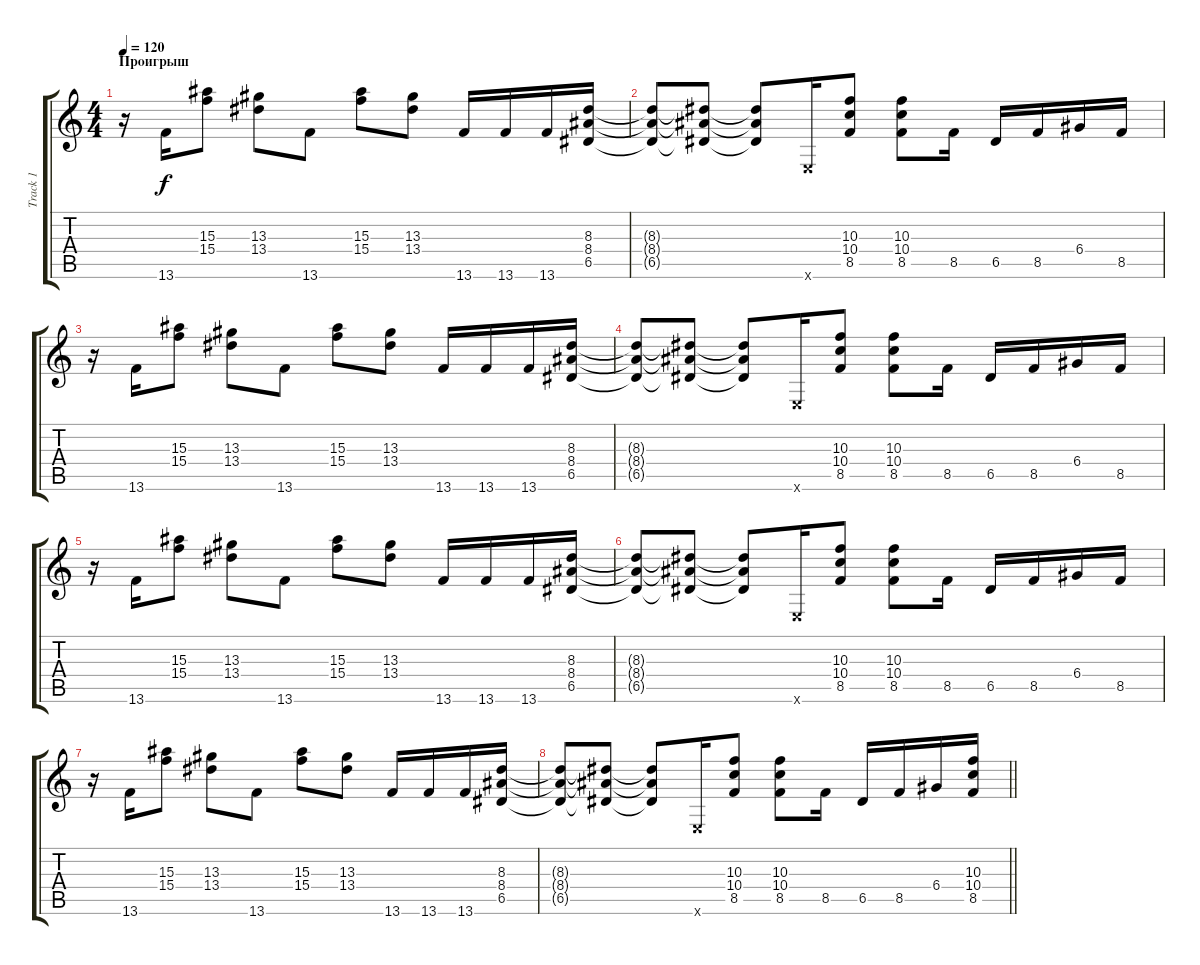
\track ("Track 1" "Track 1") {instrument overdrivenguitar}
\staff {score tabs}
\tuning (E4 B3 G3 D3 A2 E2) {hide}
\ts (4 4)
\section ("" "Проигрыш")
\tempo 120
\clef g2
\ks c
r.16{dy f} 13.6.16 (15.3 15.4).8 (13.3 13.4).8 13.6.8 (15.3 15.4).8 (13.3 13.4).8 13.6.16 13.6.16 13.6.16 (8.3 8.4 6.5).16 |
(8.3{t} 8.4{t} 6.5{t}).8 (8.3{t} 8.4{t} 6.5{t}).8 (8.3{t} 8.4{t} 6.5{t}).8 0.6{x}.16 (10.3 10.4 8.5).8 (10.3 10.4 8.5).8 8.5.16 6.5.16 8.5.16 6.4.16 8.5.16 |
r.16 13.6.16 (15.3 15.4).8 (13.3 13.4).8 13.6.8 (15.3 15.4).8 (13.3 13.4).8 13.6.16 13.6.16 13.6.16 (8.3 8.4 6.5).16 |
(8.3{t} 8.4{t} 6.5{t}).8 (8.3{t} 8.4{t} 6.5{t}).8 (8.3{t} 8.4{t} 6.5{t}).8 0.6{x}.16 (10.3 10.4 8.5).8 (10.3 10.4 8.5).8 8.5.16 6.5.16 8.5.16 6.4.16 8.5.16 |
r.16 13.6.16 (15.3 15.4).8 (13.3 13.4).8 13.6.8 (15.3 15.4).8 (13.3 13.4).8 13.6.16 13.6.16 13.6.16 (8.3 8.4 6.5).16 |
(8.3{t} 8.4{t} 6.5{t}).8 (8.3{t} 8.4{t} 6.5{t}).8 (8.3{t} 8.4{t} 6.5{t}).8 0.6{x}.16 (10.3 10.4 8.5).8 (10.3 10.4 8.5).8 8.5.16 6.5.16 8.5.16 6.4.16 8.5.16 |
r.16 13.6.16 (15.3 15.4).8 (13.3 13.4).8 13.6.8 (15.3 15.4).8 (13.3 13.4).8 13.6.16 13.6.16 13.6.16 (8.3 8.4 6.5).16 |
\barLineRight lightlight
(8.3{t} 8.4{t} 6.5{t}).8 (8.3{t} 8.4{t} 6.5{t}).8 (8.3{t} 8.4{t} 6.5{t}).8 0.6{x}.16 (10.3 10.4 8.5).8 (10.3 10.4 8.5).8 8.5.16 6.5.16 8.5.16 6.4.16 (10.3 10.4 8.5).16
